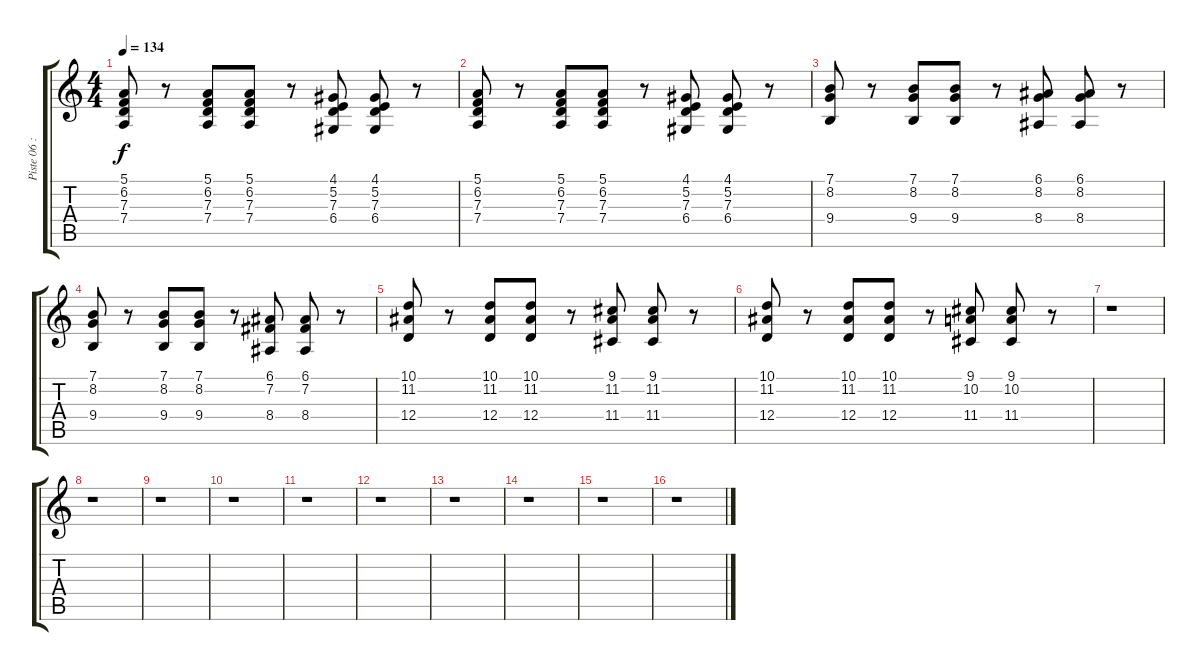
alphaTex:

\track ("Piste 06 : non précisé" "Piste 06 :") {instrument trumpet}
\staff {score tabs}
\tuning (E4 B3 G3 D3 A2 E2) {hide}
\ts (4 4)
\tempo 134
\clef g2
\ks c
(5.1 6.2 7.3 7.4).8{dy f} r.8 (5.1 6.2 7.3 7.4).8 (5.1 6.2 7.3 7.4).8 r.8 (4.1 5.2 7.3 6.4).8 (4.1 5.2 7.3 6.4).8 r.8 |
(5.1 6.2 7.3 7.4).8 r.8 (5.1 6.2 7.3 7.4).8 (5.1 6.2 7.3 7.4).8 r.8 (4.1 5.2 7.3 6.4).8 (4.1 5.2 7.3 6.4).8 r.8 |
(7.1 8.2 9.4).8 r.8 (7.1 8.2 9.4).8 (7.1 8.2 9.4).8 r.8 (6.1 8.2 8.4).8 (6.1 8.2 8.4).8 r.8 |
(7.1 8.2 9.4).8 r.8 (7.1 8.2 9.4).8 (7.1 8.2 9.4).8 r.8 (6.1 7.2 8.4).8 (6.1 7.2 8.4).8 r.8 |
(10.1 11.2 12.4).8 r.8 (10.1 11.2 12.4).8 (10.1 11.2 12.4).8 r.8 (9.1 11.2 11.4).8 (9.1 11.2 11.4).8 r.8 |
(10.1 11.2 12.4).8 r.8 (10.1 11.2 12.4).8 (10.1 11.2 12.4).8 r.8 (9.1 10.2 11.4).8 (9.1 10.2 11.4).8 r.8 |
r.1 |
r.1 |
r.1 |
r.1 |
r.1 |
r.1 |
r.1 |
r.1 |
r.1 |
r.1
